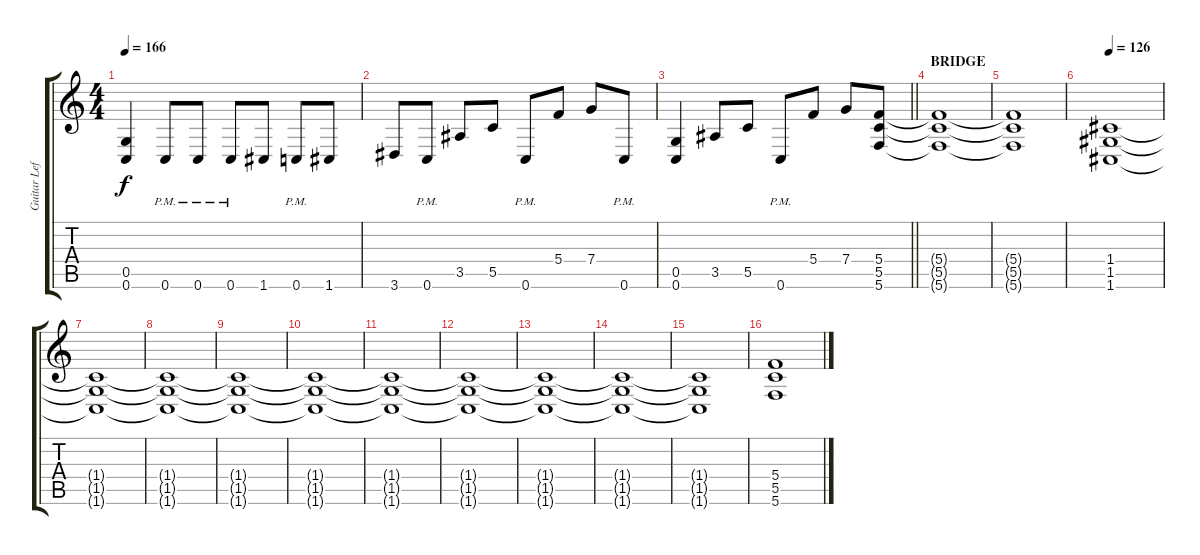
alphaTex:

\track ("Guitar Left" "Guitar Lef") {instrument distortionguitar}
\staff {score tabs}
\tuning (D4 A3 F3 C3 G2 C2) {hide}
\ts (4 4)
\tempo 166
\clef g2
\ks c
(0.5 0.6).4{dy f} 0.6{pm}.8 0.6{pm}.8 0.6{pm}.8 1.6.8 0.6{pm}.8 1.6.8 |
3.6.8 0.6{pm}.8 3.5.8 5.5.8 0.6{pm}.8 5.4.8 7.4.8 0.6{pm}.8 |
\barLineRight lightlight
(0.5 0.6).4 3.5.8 5.5.8 0.6{pm}.8 5.4.8 7.4.8 (5.4 5.5 5.6).8 |
\section ("" "BRIDGE")
(5.4{t} 5.5{t} 5.6{t}).1 |
(5.4{t} 5.5{t} 5.6{t}).1 |
\tempo 126
(1.4 1.5 1.6).1 |
(1.4{t} 1.5{t} 1.6{t}).1 |
(1.4{t} 1.5{t} 1.6{t}).1 |
(1.4{t} 1.5{t} 1.6{t}).1 |
(1.4{t} 1.5{t} 1.6{t}).1 |
(1.4{t} 1.5{t} 1.6{t}).1 |
(1.4{t} 1.5{t} 1.6{t}).1 |
(1.4{t} 1.5{t} 1.6{t}).1 |
(1.4{t} 1.5{t} 1.6{t}).1 |
(1.4{t} 1.5{t} 1.6{t}).1 |
(5.4 5.5 5.6).1
